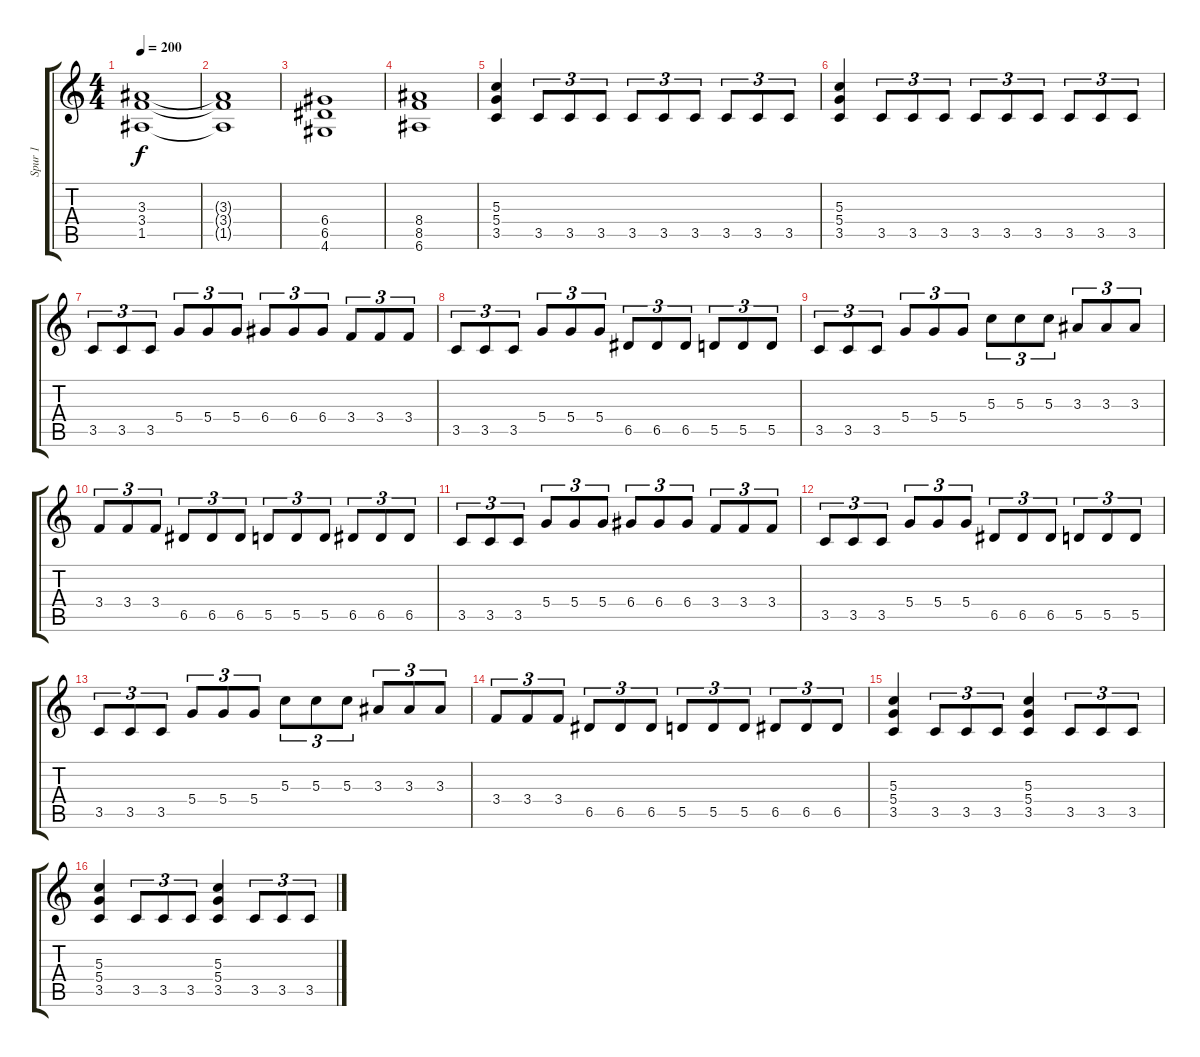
\track ("Spur 1" "Spur 1") {instrument overdrivenguitar}
\staff {score tabs}
\tuning (E4 B3 G3 D3 A2 E2) {hide}
\ts (4 4)
\tempo 200
\clef g2
\ks c
(3.3 3.4 1.5).1{dy f} |
(3.3{t} 3.4{t} 1.5{t}).1 |
(6.4 6.5 4.6).1 |
(8.4 8.5 6.6).1 |
(5.3 5.4 3.5).4 3.5.8{tu (3 2)} 3.5.8{tu (3 2)} 3.5.8{tu (3 2)} 3.5.8{tu (3 2)} 3.5.8{tu (3 2)} 3.5.8{tu (3 2)} 3.5.8{tu (3 2)} 3.5.8{tu (3 2)} 3.5.8{tu (3 2)} |
(5.3 5.4 3.5).4 3.5.8{tu (3 2)} 3.5.8{tu (3 2)} 3.5.8{tu (3 2)} 3.5.8{tu (3 2)} 3.5.8{tu (3 2)} 3.5.8{tu (3 2)} 3.5.8{tu (3 2)} 3.5.8{tu (3 2)} 3.5.8{tu (3 2)} |
3.5.8{tu (3 2)} 3.5.8{tu (3 2)} 3.5.8{tu (3 2)} 5.4.8{tu (3 2)} 5.4.8{tu (3 2)} 5.4.8{tu (3 2)} 6.4.8{tu (3 2)} 6.4.8{tu (3 2)} 6.4.8{tu (3 2)} 3.4.8{tu (3 2)} 3.4.8{tu (3 2)} 3.4.8{tu (3 2)} |
3.5.8{tu (3 2)} 3.5.8{tu (3 2)} 3.5.8{tu (3 2)} 5.4.8{tu (3 2)} 5.4.8{tu (3 2)} 5.4.8{tu (3 2)} 6.5.8{tu (3 2)} 6.5.8{tu (3 2)} 6.5.8{tu (3 2)} 5.5.8{tu (3 2)} 5.5.8{tu (3 2)} 5.5.8{tu (3 2)} |
3.5.8{tu (3 2)} 3.5.8{tu (3 2)} 3.5.8{tu (3 2)} 5.4.8{tu (3 2)} 5.4.8{tu (3 2)} 5.4.8{tu (3 2)} 5.3.8{tu (3 2)} 5.3.8{tu (3 2)} 5.3.8{tu (3 2)} 3.3.8{tu (3 2)} 3.3.8{tu (3 2)} 3.3.8{tu (3 2)} |
3.4.8{tu (3 2)} 3.4.8{tu (3 2)} 3.4.8{tu (3 2)} 6.5.8{tu (3 2)} 6.5.8{tu (3 2)} 6.5.8{tu (3 2)} 5.5.8{tu (3 2)} 5.5.8{tu (3 2)} 5.5.8{tu (3 2)} 6.5.8{tu (3 2)} 6.5.8{tu (3 2)} 6.5.8{tu (3 2)} |
3.5.8{tu (3 2)} 3.5.8{tu (3 2)} 3.5.8{tu (3 2)} 5.4.8{tu (3 2)} 5.4.8{tu (3 2)} 5.4.8{tu (3 2)} 6.4.8{tu (3 2)} 6.4.8{tu (3 2)} 6.4.8{tu (3 2)} 3.4.8{tu (3 2)} 3.4.8{tu (3 2)} 3.4.8{tu (3 2)} |
3.5.8{tu (3 2)} 3.5.8{tu (3 2)} 3.5.8{tu (3 2)} 5.4.8{tu (3 2)} 5.4.8{tu (3 2)} 5.4.8{tu (3 2)} 6.5.8{tu (3 2)} 6.5.8{tu (3 2)} 6.5.8{tu (3 2)} 5.5.8{tu (3 2)} 5.5.8{tu (3 2)} 5.5.8{tu (3 2)} |
3.5.8{tu (3 2)} 3.5.8{tu (3 2)} 3.5.8{tu (3 2)} 5.4.8{tu (3 2)} 5.4.8{tu (3 2)} 5.4.8{tu (3 2)} 5.3.8{tu (3 2)} 5.3.8{tu (3 2)} 5.3.8{tu (3 2)} 3.3.8{tu (3 2)} 3.3.8{tu (3 2)} 3.3.8{tu (3 2)} |
3.4.8{tu (3 2)} 3.4.8{tu (3 2)} 3.4.8{tu (3 2)} 6.5.8{tu (3 2)} 6.5.8{tu (3 2)} 6.5.8{tu (3 2)} 5.5.8{tu (3 2)} 5.5.8{tu (3 2)} 5.5.8{tu (3 2)} 6.5.8{tu (3 2)} 6.5.8{tu (3 2)} 6.5.8{tu (3 2)} |
(5.3 5.4 3.5).4 3.5.8{tu (3 2)} 3.5.8{tu (3 2)} 3.5.8{tu (3 2)} (5.3 5.4 3.5).4 3.5.8{tu (3 2)} 3.5.8{tu (3 2)} 3.5.8{tu (3 2)} |
(5.3 5.4 3.5).4 3.5.8{tu (3 2)} 3.5.8{tu (3 2)} 3.5.8{tu (3 2)} (5.3 5.4 3.5).4 3.5.8{tu (3 2)} 3.5.8{tu (3 2)} 3.5.8{tu (3 2)}
